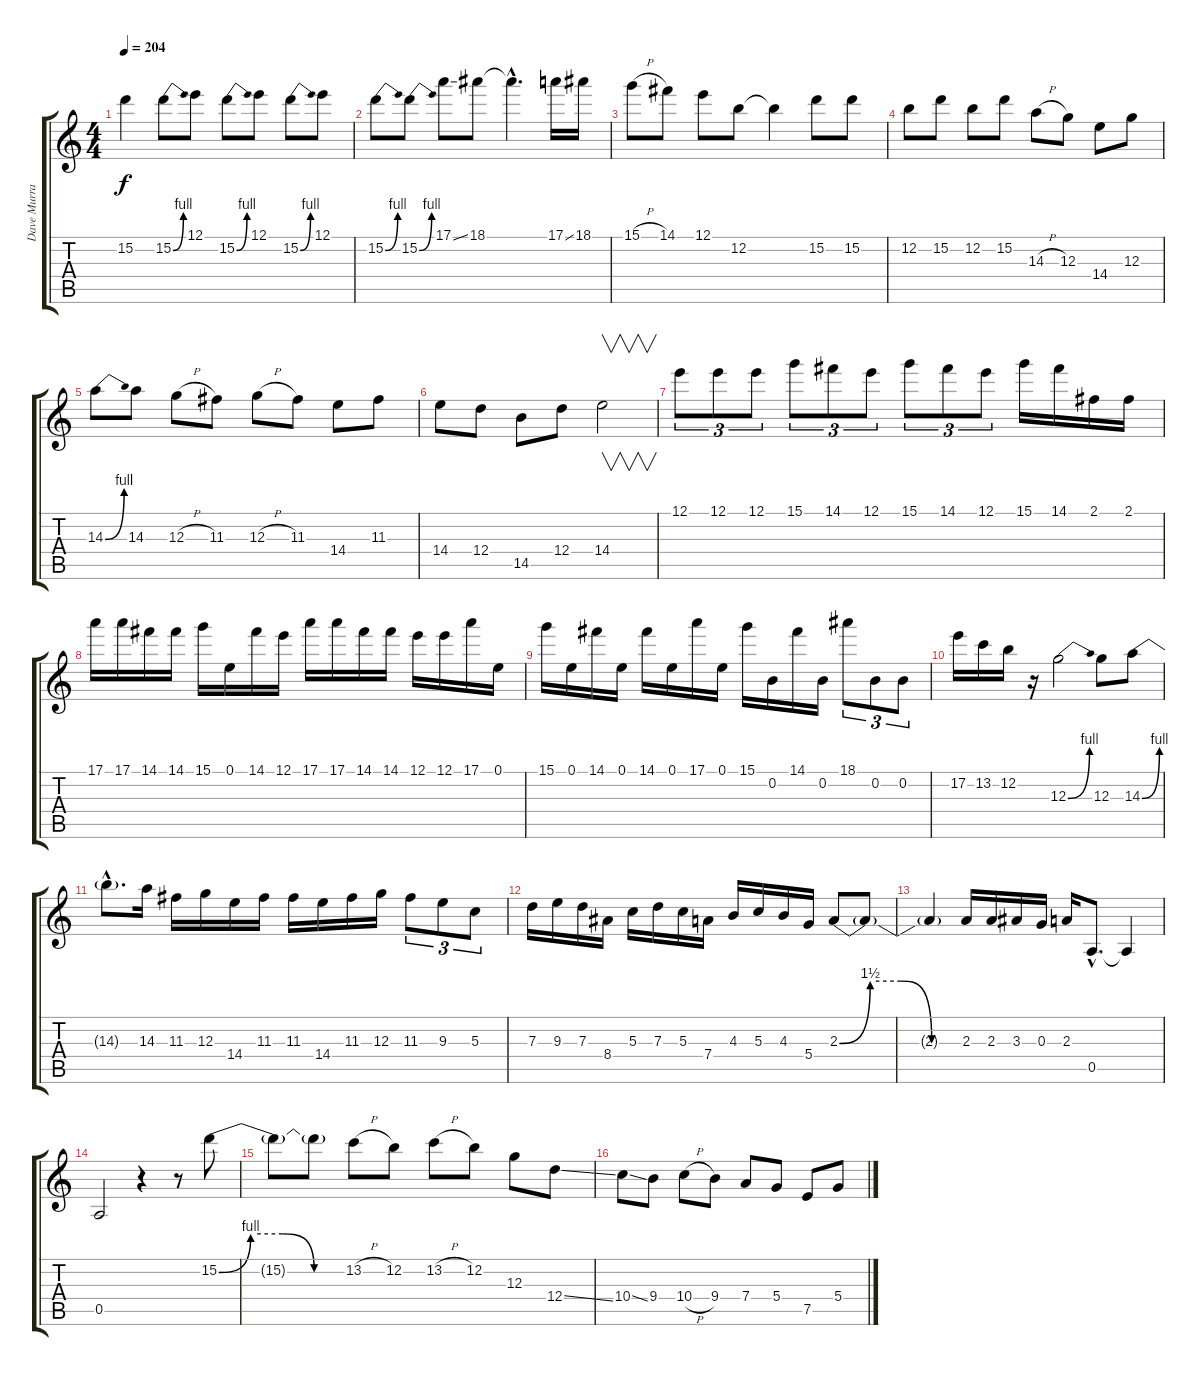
\track ("Dave Murray (Distortion Guitar)" "Dave Murra") {instrument distortionguitar}
\staff {score tabs}
\tuning (E4 B3 G3 D3 A2 E2) {hide}
\ts (4 4)
\tempo 204
\clef g2
\ks c
15.2{t}.4{dy f} 15.2{be (bend 0 0 60 4)}.8 12.1.8 15.2{be (bend 0 0 60 4)}.8 12.1.8 15.2{be (bend 0 0 60 4)}.8 12.1.8 |
15.2{be (bend 0 0 60 4)}.8 15.2{be (bend 0 0 60 4)}.8 17.1{ss}.8 18.1.8 18.1{hac t}.4{d} 17.1{ss}.16 18.1.16 |
15.1{h}.8 14.1.8 12.1.8 12.2.8 12.2{t}.4 15.2.8 15.2.8 |
12.2.8 15.2.8 12.2.8 15.2.8 14.3{h}.8 12.3.8 14.4.8 12.3.8 |
14.3{be (bend 0 0 60 4)}.8 14.3.8 12.3{h}.8 11.3.8 12.3{h}.8 11.3.8 14.4.8 11.3.8 |
14.4.8 12.4.8 14.5.8 12.4.8 14.4.2{v} |
12.1.8{tu (3 2)} 12.1.8{tu (3 2)} 12.1.8{tu (3 2)} 15.1.8{tu (3 2)} 14.1.8{tu (3 2)} 12.1.8{tu (3 2)} 15.1.8{tu (3 2)} 14.1.8{tu (3 2)} 12.1.8{tu (3 2)} 15.1.16 14.1.16 2.1.16 2.1.16 |
17.1.16 17.1.16 14.1.16 14.1.16 15.1.16 0.1.16 14.1.16 12.1.16 17.1.16 17.1.16 14.1.16 14.1.16 12.1.16 12.1.16 17.1.16 0.1.16 |
15.1.16 0.1.16 14.1.16 0.1.16 14.1.16 0.1.16 17.1.16 0.1.16 15.1.16 0.2.16 14.1.16 0.2.16 18.1.8{tu (3 2)} 0.2.8{tu (3 2)} 0.2.8{tu (3 2)} |
17.2.16 13.2.16 12.2.16 r.16 12.3{be (bend 0 0 60 4)}.2 12.3.8 14.3{be (bend 0 0 60 4)}.8 |
14.3{hac t}.8{d} 14.3.16 11.3.16 12.3.16 14.4.16 11.3.16 11.3.16 14.4.16 11.3.16 12.3.16 11.3.8{tu (3 2)} 9.3.8{tu (3 2)} 5.3.8{tu (3 2)} |
7.3.16 9.3.16 7.3.16 8.4.16 5.3.16 7.3.16 5.3.16 7.4.16 4.3.16 5.3.16 4.3.16 5.4.16 2.3{be (custom 0 0 15 6 30 6 45 0 60 0)}.8 2.3{t}.8 |
2.3{t}.4 2.3.16 2.3.16 3.3.16 0.3.16 2.3.16 0.5{hac}.8{d} 0.5{t}.4 |
0.5.2 r.4 r.8 15.2{be (custom 0 0 15 4 30 4 45 0 60 0)}.8 |
15.2{t}.8 15.2{t}.8 13.2{h}.8 12.2.8 13.2{h}.8 12.2.8 12.3.8 12.4{ss}.8 |
10.4{ss}.8 9.4.8 10.4{h}.8 9.4.8 7.4.8 5.4.8 7.5.8 5.4.8
